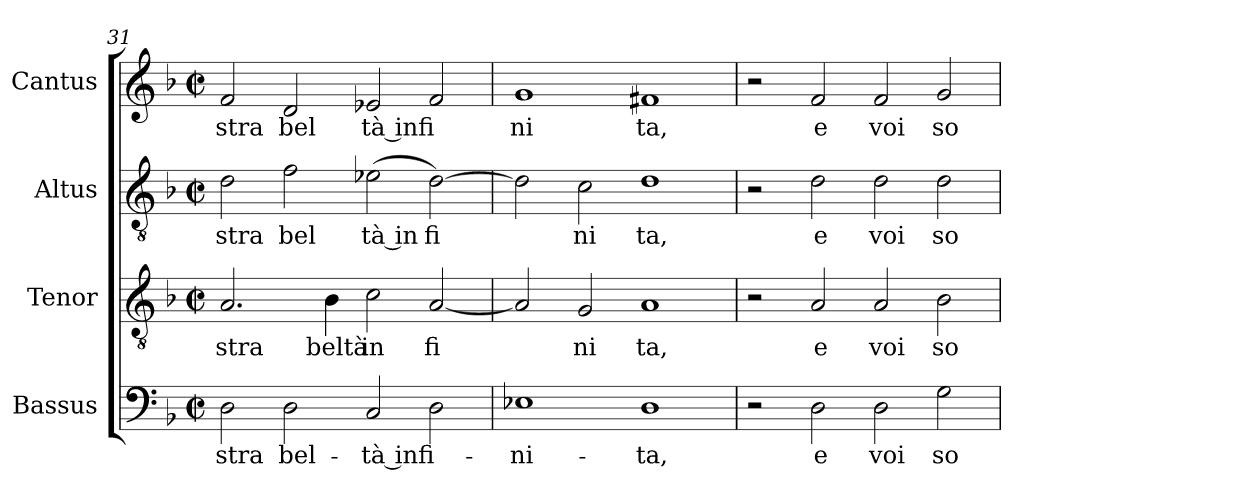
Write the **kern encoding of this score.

**kern	**text	**kern	**text	**kern	**text	**kern	**text
*part4	*part4	*part3	*part3	*part2	*part2	*part1	*part1
*staff4	*staff4	*staff3	*staff3	*staff2	*staff2	*staff1	*staff1
*I"Bassus	*	*I"Tenor	*	*I"Altus	*	*I"Cantus	*
*clefF4	*	*clefGv2	*	*clefGv2	*	*clefG2	*
*k[b-]	*	*k[b-]	*	*k[b-]	*	*k[b-]	*
*F:	*	*F:	*	*F:	*	*F:	*
*M2/2	*	*M2/2	*	*M2/2	*	*M2/2	*
*met(c|)	*	*met(c|)	*	*met(c|)	*	*met(c|)	*
=31	=31	=31	=31	=31	=31	=31	=31
!	!LO:LY:b:cj	!	!LO:LY:b:cj	!	!LO:LY:b:cj	!	!LO:LY:b:cj
2D\	-stra	2.A/	stra	2d\	stra	2f/	stra
!	!LO:LY:b:cj	!	!	!	!LO:LY:b:cj	!	!LO:LY:b:cj
2D\	bel-	.	.	2f\	bel	2d/	bel
!	!	!	!LO:LY:b:cj	!	!	!	!
.	.	4B-\	beltà	.	.	.	.
!	!LO:LY:b:rj	!	!LO:LY:b	!	!LO:LY:b:rj	!	!LO:LY:b:rj
2C/	-tà infi-	2c\	in	(<2e-\	tà in	2e-/	tà infi
!	!	!	!LO:LY:b:cj	!	!LO:LY:b:cj	!	!
2D\	.	[<2A/	fi	[>2d\)	fi	2f/	.
=32	=32	=32	=32	=32	=32	=32	=32
!	!LO:LY:b:cj	!	!	!	!	!	!LO:LY:b:cj
1E-	-ni-	2A/]	.	2d\]	.	1g	ni
!	!	!	!LO:LY:b:cj	!	!LO:LY:b:cj	!	!
.	.	2G/	ni	2c\	ni	.	.
!	!LO:LY:b:cj	!	!LO:LY:b:cj	!	!LO:LY:b:cj	!	!LO:LY:b:cj
1D	-ta,	1A	ta,	1d	ta,	1f#X	ta,
=33	=33	=33	=33	=33	=33	=33	=33
2r	.	2r	.	2r	.	2r	.
!	!LO:LY:b:cj	!	!LO:LY:b:cj	!	!LO:LY:b:cj	!	!LO:LY:b:cj
2D\	e	2A/	e	2d\	e	2f/	e
!	!LO:LY:b:cj	!	!LO:LY:b:cj	!	!LO:LY:b:cj	!	!LO:LY:b:cj
2D\	voi	2A/	voi	2d\	voi	2f/	voi
!	!LO:LY:b:cj	!	!LO:LY:b:cj	!	!LO:LY:b:cj	!	!LO:LY:b:cj
2G\	so-	2B-\	so	2d\	so	2g/	so
=	=	=	=	=	=	=	=
*-	*-	*-	*-	*-	*-	*-	*-
